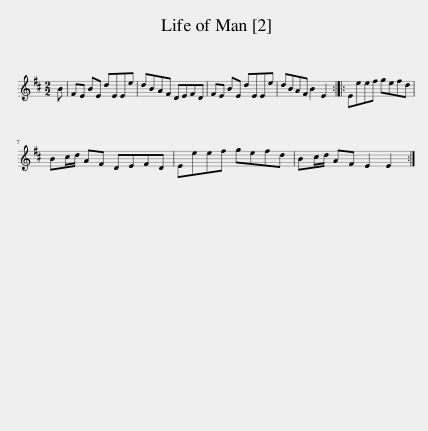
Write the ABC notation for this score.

X:1
L:1/8
M:2/2
I:linebreak $
K:D
V:1 treble
V:1
 B | FE BE dEEe | dBAF DEFD | FE BE dEEe | dBAF B2 E2 :: %5
 Eeef gefd |$ Bc/d/ AF DEFD | Eeef gefd | Bc/d/ AF E2 E2 :| %9
